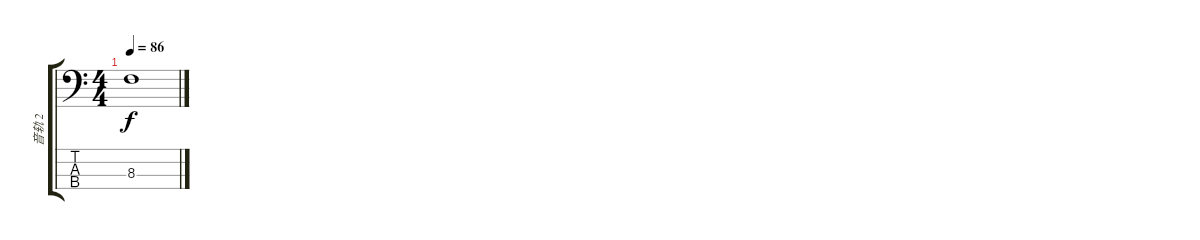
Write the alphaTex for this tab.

\track ("音轨 2" "音轨 2") {instrument electricbassfinger}
\staff {score tabs}
\tuning (G2 D2 A1 E1) {hide}
\ts (4 4)
\tempo 86
\clef f4
\ks c
8.3.1{dy f}
